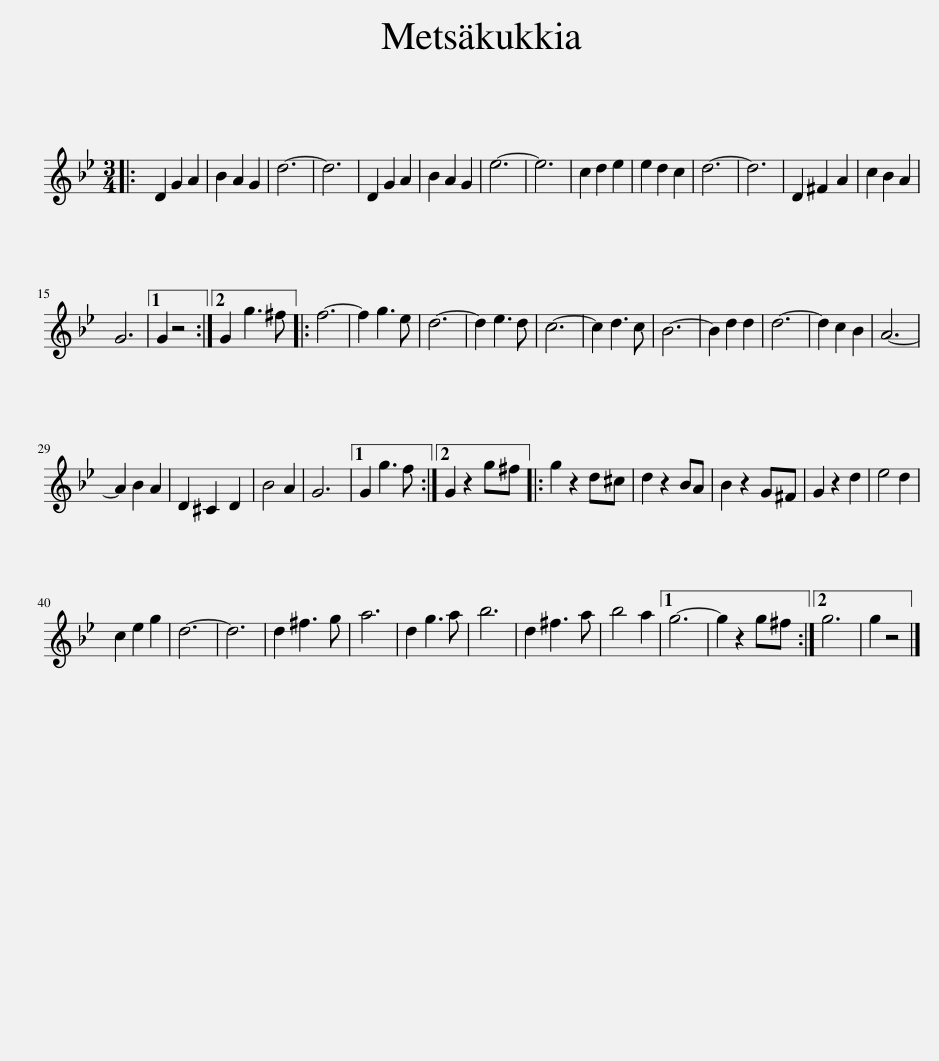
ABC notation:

X:1
L:1/8
M:3/4
I:linebreak $
K:Gmin
V:1 treble
V:1
|: D2 G2 A2 | B2 A2 G2 | d6- | d6 | D2 G2 A2 | %5
 B2 A2 G2 | e6- | e6 | c2 d2 e2 | e2 d2 c2 | %10
 d6- | d6 | D2 ^F2 A2 | c2 B2 A2 |$ G6 |1 %15
 G2 z4 :|2 G2 g3 ^f |: f6- | f2 g3 e | d6- | %20
 d2 e3 d | c6- | c2 d3 c | B6- | B2 d2 d2 | %25
 d6- | d2 c2 B2 | A6- |$ A2 B2 A2 | D2 ^C2 D2 | %30
 B4 A2 | G6 |1 G2 g3 f :|2 G2 z2 g^f |: g2 z2 d^c | %35
 d2 z2 BA | B2 z2 G^F | G2 z2 d2 | e4 d2 |$ c2 e2 g2 | %40
 d6- | d6 | d2 ^f3 g | a6 | d2 g3 a | %45
 b6 | d2 ^f3 a | b4 a2 |1 g6- | g2 z2 g^f :|2 %50
 g6 | g2 z4 |] %52
